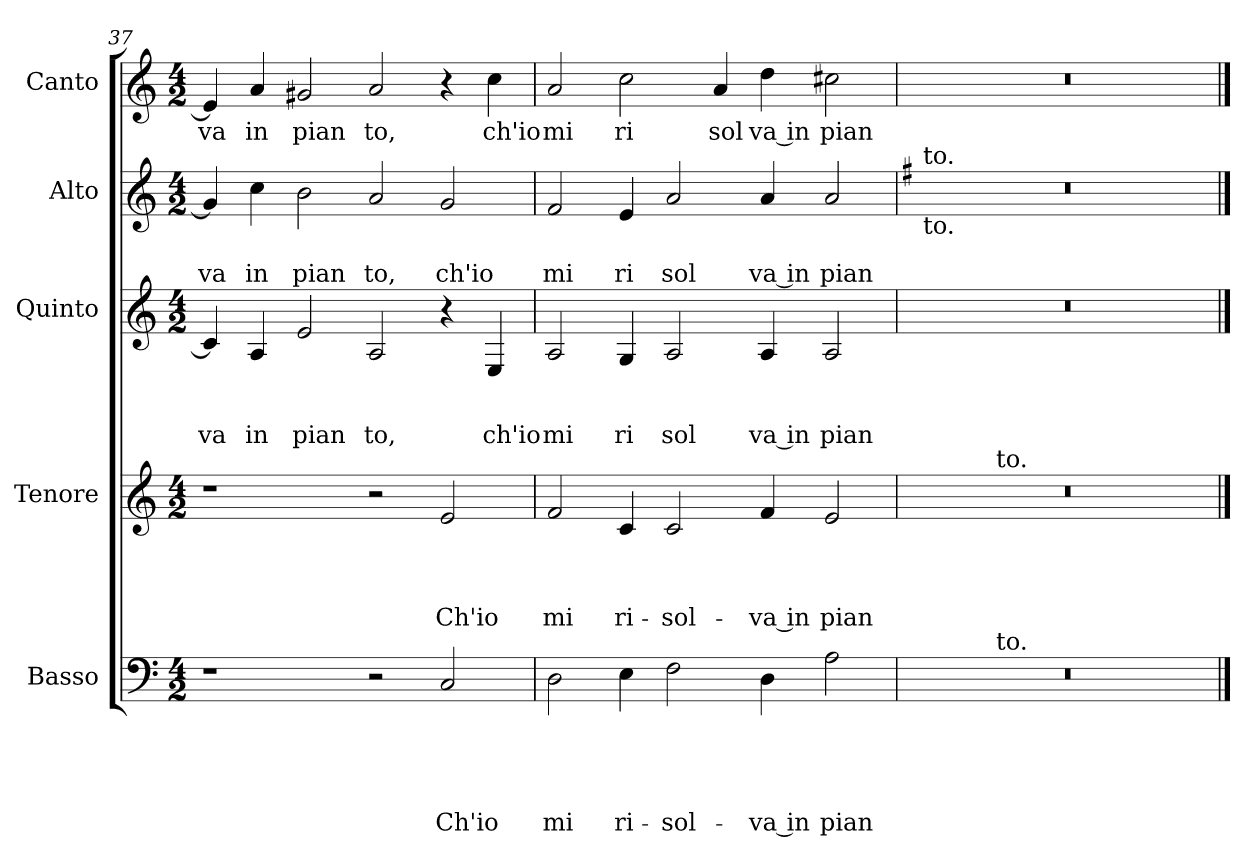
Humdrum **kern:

**kern	**text	**text	**text	**text	**text	**kern	**text	**text	**text	**text	**kern	**text	**text	**text	**kern	**text	**text	**kern	**text
*part5	*part5	*part5	*part5	*part5	*part5	*part4	*part4	*part4	*part4	*part4	*part3	*part3	*part3	*part3	*part2	*part2	*part2	*part1	*part1
*staff5	*staff5	*staff5	*staff5	*staff5	*staff5	*staff4	*staff4	*staff4	*staff4	*staff4	*staff3	*staff3	*staff3	*staff3	*staff2	*staff2	*staff2	*staff1	*staff1
*I"Basso	*	*	*	*	*	*I"Tenore	*	*	*	*	*I"Quinto	*	*	*	*I"Alto	*	*	*I"Canto	*
*clefF4	*	*	*	*	*	*clefG2	*	*	*	*	*clefG2	*	*	*	*clefG2	*	*	*clefG2	*
*k[]	*	*	*	*	*	*k[]	*	*	*	*	*k[]	*	*	*	*k[]	*	*	*k[]	*
*C:	*	*	*	*	*	*C:	*	*	*	*	*C:	*	*	*	*C:	*	*	*C:	*
*M4/2	*	*	*	*	*	*M4/2	*	*	*	*	*M4/2	*	*	*	*M4/2	*	*	*M4/2	*
=37	=37	=37	=37	=37	=37	=37	=37	=37	=37	=37	=37	=37	=37	=37	=37	=37	=37	=37	=37
!	!	!	!	!	!	!	!	!	!	!	!	!	!	!LO:LY:b	!	!	!LO:LY:b	!	!LO:LY:b
1r	.	.	.	.	.	1r	.	.	.	.	4c/]	.	.	va	4g/]	.	va	4e/]	va
!	!	!	!	!	!	!	!	!	!	!	!	!	!	!LO:LY:b	!	!	!LO:LY:b	!	!LO:LY:b
.	.	.	.	.	.	.	.	.	.	.	4A/	.	.	in	4cc\	.	in	4a/	in
!	!	!	!	!	!	!	!	!	!	!	!	!	!	!LO:LY:b	!	!	!LO:LY:b	!	!LO:LY:b
.	.	.	.	.	.	.	.	.	.	.	2e/	.	.	pian	2b\	.	pian	2g#X/	pian
!	!	!	!	!	!	!	!	!	!	!	!	!	!	!LO:LY:b	!	!	!LO:LY:b	!	!LO:LY:b
2r	.	.	.	.	.	2r	.	.	.	.	2A/	.	.	to,	2a/	.	to,	2a/	to,
!	!	!	!	!	!LO:LY:b	!	!	!	!	!LO:LY:b	!	!	!	!	!	!	!LO:LY:b	!	!
2C/	.	.	.	.	Ch'io	2e/	.	.	.	Ch'io	4r	.	.	.	2g/	.	ch'io	4r	.
!	!	!	!	!	!	!	!	!	!	!	!	!	!	!LO:LY:b	!	!	!	!	!LO:LY:b
.	.	.	.	.	.	.	.	.	.	.	4E/	.	.	ch'io	.	.	.	4cc\	ch'io
=38	=38	=38	=38	=38	=38	=38	=38	=38	=38	=38	=38	=38	=38	=38	=38	=38	=38	=38	=38
!	!	!	!	!	!LO:LY:b	!	!	!	!	!LO:LY:b	!	!	!	!LO:LY:b	!	!	!LO:LY:b	!	!LO:LY:b
2D\	.	.	.	.	mi	2f/	.	.	.	mi	2A/	.	.	mi	2f/	.	mi	2a/	mi
!	!	!	!	!	!LO:LY:b	!	!	!	!	!LO:LY:b	!	!	!	!LO:LY:b	!	!	!LO:LY:b	!	!LO:LY:b
4E\	.	.	.	.	ri-	4c/	.	.	.	ri-	4G/	.	.	ri	4e/	.	ri	2cc\	ri
!	!	!	!	!	!LO:LY:b	!	!	!	!	!LO:LY:b	!	!	!	!LO:LY:b	!	!	!LO:LY:b	!	!
2F\	.	.	.	.	-sol-	2c/	.	.	.	-sol-	2A/	.	.	sol	2a/	.	sol	.	.
!	!	!	!	!	!	!	!	!	!	!	!	!	!	!	!	!	!	!	!LO:LY:b
.	.	.	.	.	.	.	.	.	.	.	.	.	.	.	.	.	.	4a/	sol
!	!	!	!	!	!LO:LY:b:rj	!	!	!	!	!LO:LY:b:rj	!	!	!	!LO:LY:b:rj	!	!	!LO:LY:b:rj	!	!LO:LY:b:rj
4D\	.	.	.	.	-va in	4f/	.	.	.	-va in	4A/	.	.	va in	4a/	.	va in	4dd\	va in
!	!	!	!	!	!LO:LY:b	!	!	!	!	!LO:LY:b	!	!	!	!LO:LY:b	!	!	!LO:LY:b	!	!LO:LY:b
2A\	.	.	.	.	pian-	2e/	.	.	.	pian-	2A/	.	.	pian	2a/	.	pian	2cc#X\	pian
=39	=39	=39	=39	=39	=39	=39	=39	=39	=39	=39	=39	=39	=39	=39	=39	=39	=39	=39	=39
*	*	*	*	*	*	*	*	*	*	*	*	*	*	*	*k[f#]	*	*	*	*
*	*	*	*	*	*	*	*	*	*	*	*	*	*	*	*G:	*	*	*	*
!	!	!	!	!	!	!	!	!	!	!	!	!	!	!	!LO:TX:b:t=to.	!	!	!	!
!	!	!	!	!	!	!	!	!	!	!	!	!	!	!	!LO:TX:a:t=to.	!	!	!	!
*^	*	*	*	*	*	*^	*	*	*	*	*	*	*	*	*	*	*	*	*
0r	4ryy	.	.	.	.	.	0r	4ryy	.	.	.	.	0r	.	.	.	0r	.	.	0r	.
.	16.ryy	.	.	.	.	.	.	16.ryy	.	.	.	.	.	.	.	.	.	.	.	.	.
!	!	!	!	!	!	!	!	!LO:TX:a:t=to.	!	!	!	!	!	!	!	!	!	!	!	!	!
!	!LO:TX:a:t=to.	!	!	!	!	!	!	!	!	!	!	!	!	!	!	!	!	!	!	!	!
.	1ryy	.	.	.	.	.	.	1ryy	.	.	.	.	.	.	.	.	.	.	.	.	.
.	2ryy	.	.	.	.	.	.	2ryy	.	.	.	.	.	.	.	.	.	.	.	.	.
.	8ryy	.	.	.	.	.	.	8ryy	.	.	.	.	.	.	.	.	.	.	.	.	.
.	32ryy	.	.	.	.	.	.	32ryy	.	.	.	.	.	.	.	.	.	.	.	.	.
*v	*v	*	*	*	*	*	*	*	*	*	*	*	*	*	*	*	*	*	*	*	*
*	*	*	*	*	*	*v	*v	*	*	*	*	*	*	*	*	*	*	*	*	*
==	==	==	==	==	==	==	==	==	==	==	==	==	==	==	==	==	==	==	==
*-	*-	*-	*-	*-	*-	*-	*-	*-	*-	*-	*-	*-	*-	*-	*-	*-	*-	*-	*-
